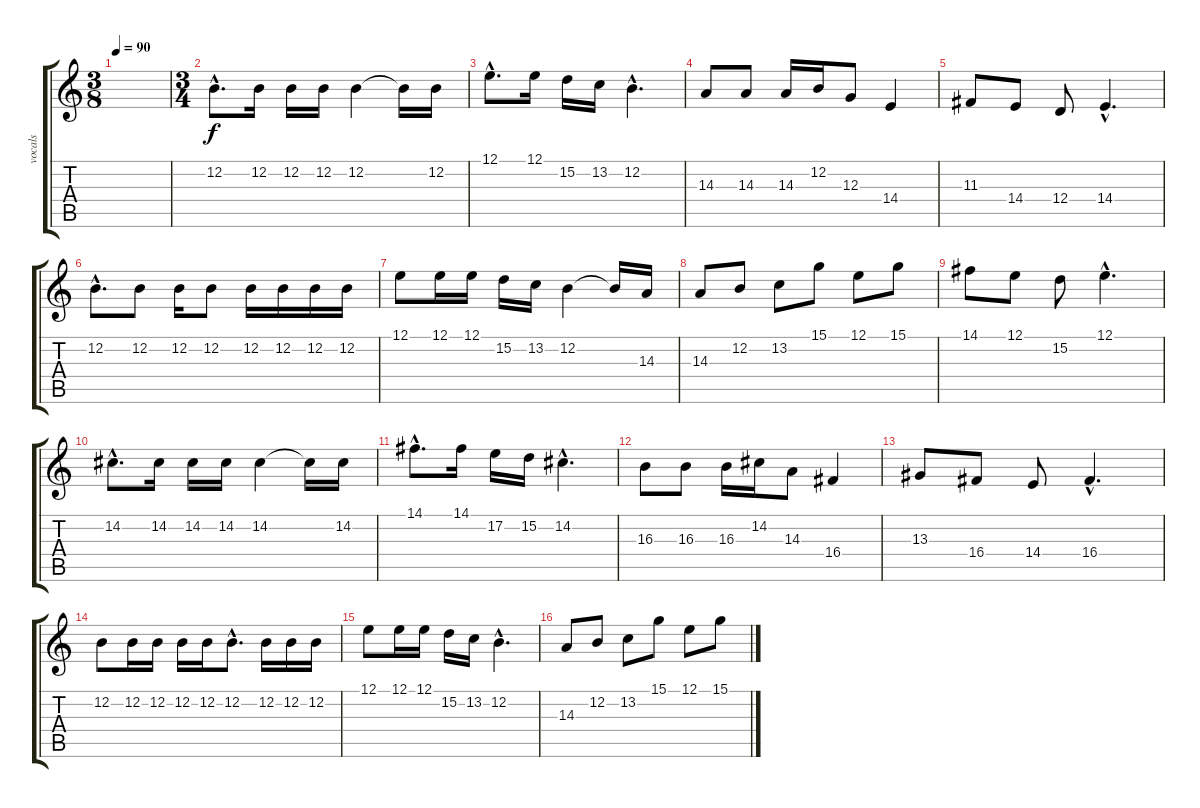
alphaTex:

\track ("vocals" "vocals") {instrument frenchhorn}
\staff {score tabs}
\tuning (E4 B3 G3 D3 A2 E2) {hide}
\ts (3 8)
\tempo 90
\clef g2
\ks c
|
\ts (3 4)
12.2{hac}.8{d} 12.2.16 12.2.16 12.2.16 12.2.4 12.2{t}.16 12.2.16 |
12.1{hac}.8{d} 12.1.16 15.2.16 13.2.16 12.2{hac}.4{d} |
14.3.8 14.3.8 14.3.16 12.2.16 12.3.8 14.4.4 |
11.3.8 14.4.8 12.4.8 14.4{hac}.4{d} |
12.2{hac}.8{d} 12.2.8 12.2.16 12.2.8 12.2.16 12.2.16 12.2.16 12.2.16 |
12.1.8 12.1.16 12.1.16 15.2.16 13.2.16 12.2.4 12.2{t}.16 14.3.16 |
14.3.8 12.2.8 13.2.8 15.1.8 12.1.8 15.1.8 |
14.1.8 12.1.8 15.2.8 12.1{hac}.4{d} |
14.2{hac}.8{d} 14.2.16 14.2.16 14.2.16 14.2.4 14.2{t}.16 14.2.16 |
14.1{hac}.8{d} 14.1.16 17.2.16 15.2.16 14.2{hac}.4{d} |
16.3.8 16.3.8 16.3.16 14.2.16 14.3.8 16.4.4 |
13.3.8 16.4.8 14.4.8 16.4{hac}.4{d} |
12.2.8 12.2.16 12.2.16 12.2.16 12.2.16 12.2{hac}.8{d} 12.2.16 12.2.16 12.2.16 |
12.1.8 12.1.16 12.1.16 15.2.16 13.2.16 12.2{hac}.4{d} |
14.3.8 12.2.8 13.2.8 15.1.8 12.1.8 15.1.8
